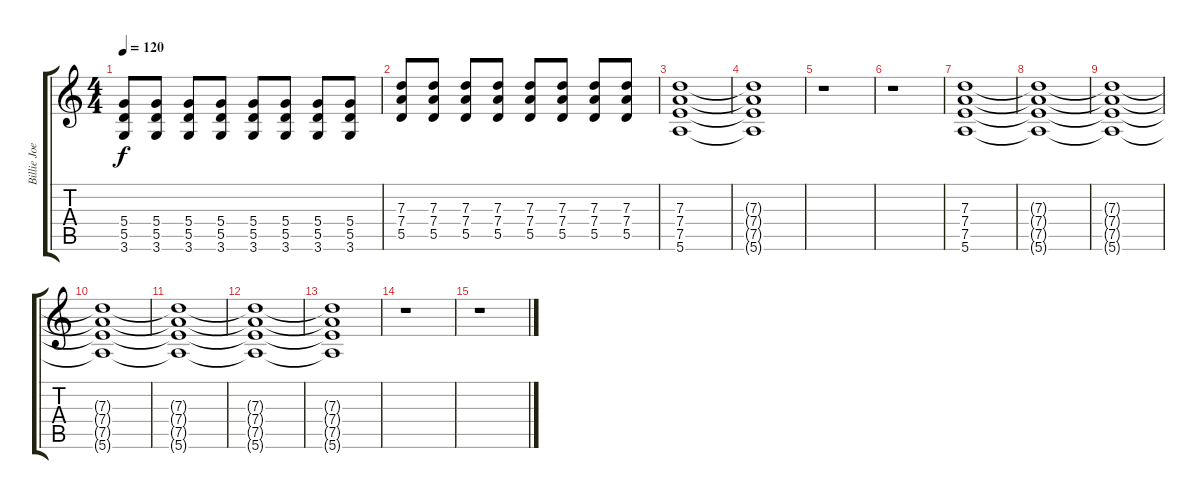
\track ("Billie Joe - Guitar" "Billie Joe") {instrument distortionguitar}
\staff {score tabs}
\tuning (E4 B3 G3 D3 A2 E2) {hide}
\ts (4 4)
\tempo 120
\clef g2
\ks c
(5.4 5.5 3.6).8{dy f} (5.4 5.5 3.6).8 (5.4 5.5 3.6).8 (5.4 5.5 3.6).8 (5.4 5.5 3.6).8 (5.4 5.5 3.6).8 (5.4 5.5 3.6).8 (5.4 5.5 3.6).8 |
(7.3 7.4 5.5).8 (7.3 7.4 5.5).8 (7.3 7.4 5.5).8 (7.3 7.4 5.5).8 (7.3 7.4 5.5).8 (7.3 7.4 5.5).8 (7.3 7.4 5.5).8 (7.3 7.4 5.5).8 |
(7.3 7.4 7.5 5.6).1 |
(7.3{t} 7.4{t} 7.5{t} 5.6{t}).1 |
r.1 |
r.1 |
(7.3 7.4 7.5 5.6).1{volume 0} |
(7.3{t} 7.4{t} 7.5{t} 5.6{t}).1 |
(7.3{t} 7.4{t} 7.5{t} 5.6{t}).1 |
(7.3{t} 7.4{t} 7.5{t} 5.6{t}).1 |
(7.3{t} 7.4{t} 7.5{t} 5.6{t}).1 |
(7.3{t} 7.4{t} 7.5{t} 5.6{t}).1 |
(7.3{t} 7.4{t} 7.5{t} 5.6{t}).1 |
r.1 |
r.1
